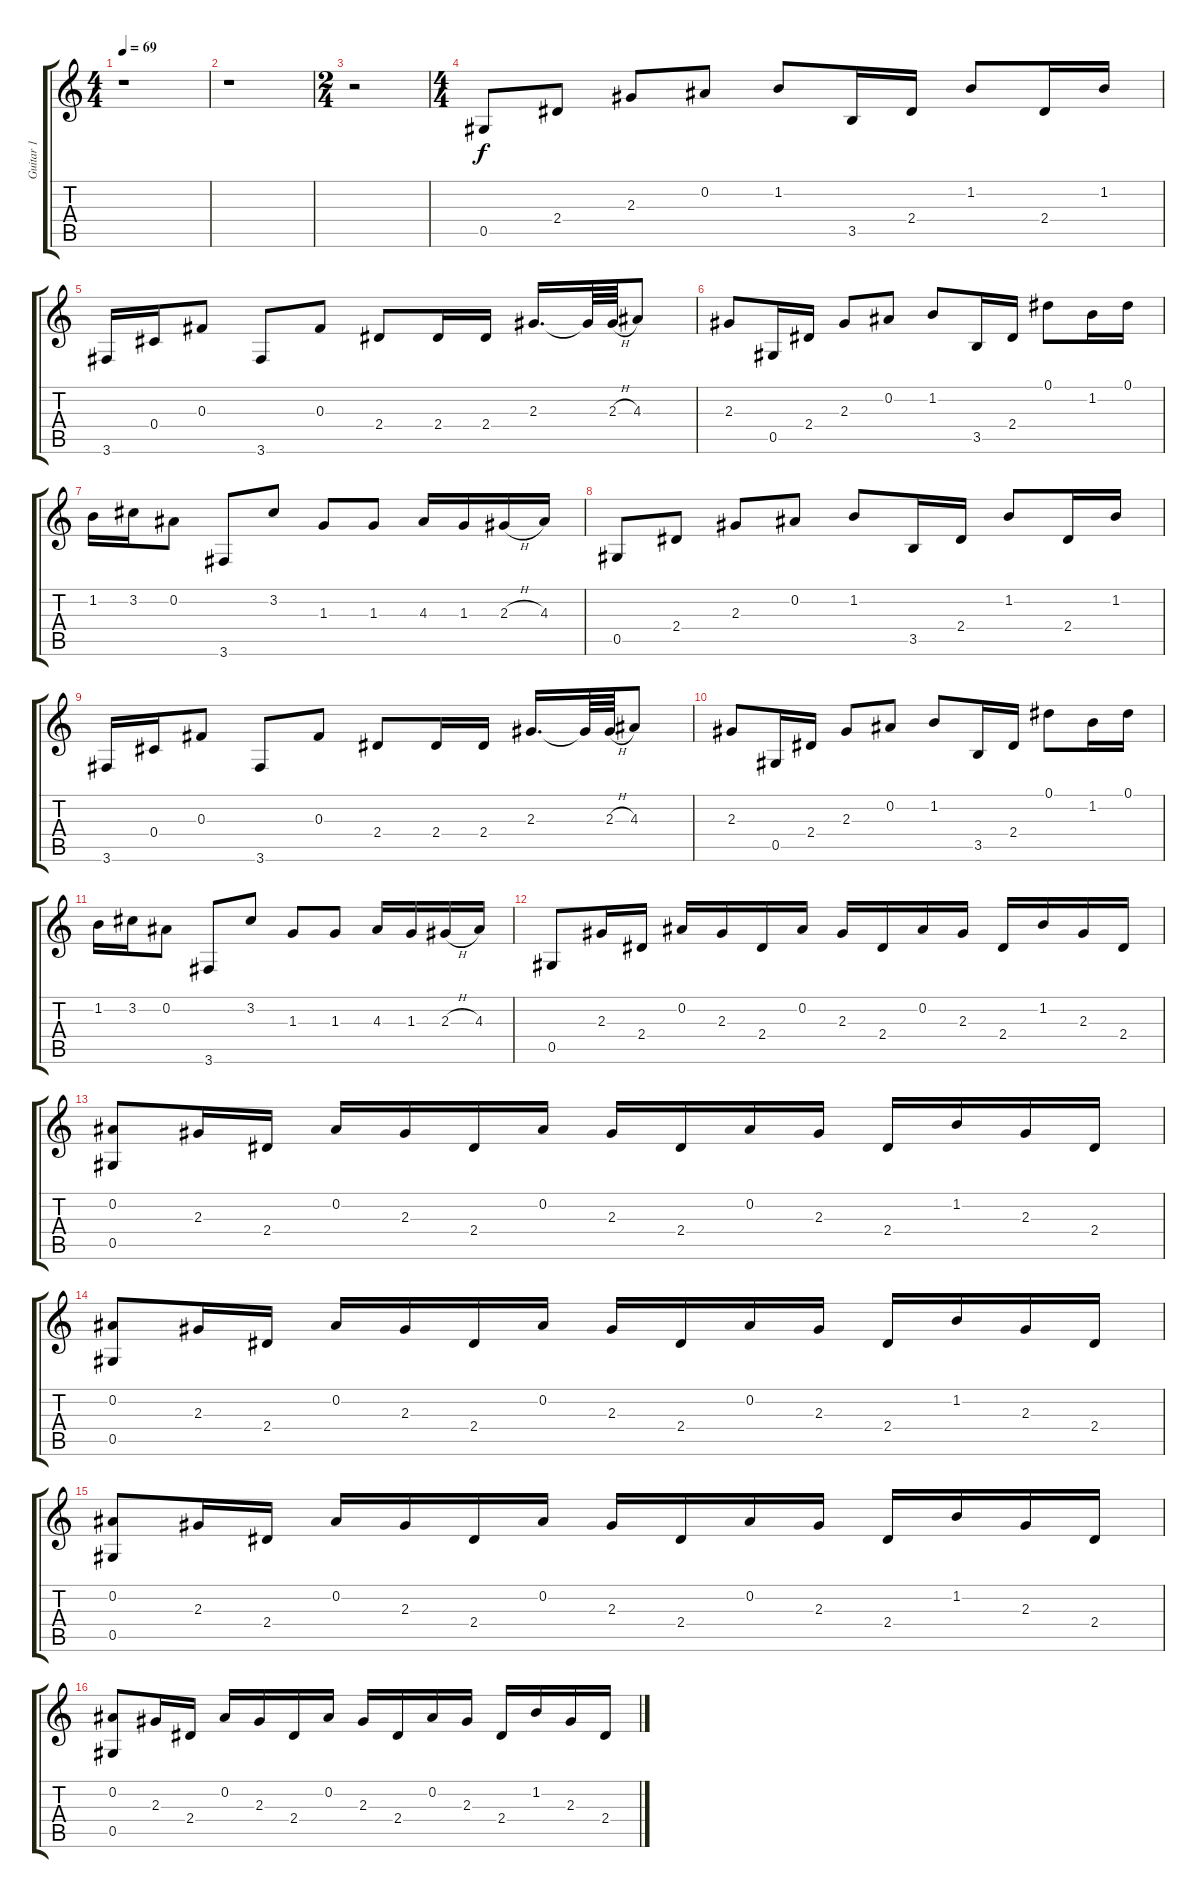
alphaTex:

\track ("Guitar 1" "Guitar 1") {instrument acousticguitarsteel}
\staff {score tabs}
\tuning (Eb4 Bb3 Gb3 Db3 Ab2 Eb2) {hide}
\ts (4 4)
\tempo 69
\clef g2
\ks c
r.1{dy f} |
r.1 |
\ts (2 4)
r.2 |
\ts (4 4)
0.5.8 2.4.8 2.3.8 0.2.8 1.2.8 3.5.16 2.4.16 1.2.8 2.4.16 1.2.16 |
3.6.16 0.4.16 0.3.8 3.6.8 0.3.8 2.4.8 2.4.16 2.4.16 2.3.16{d} 2.3{t}.64 2.3{h}.64 4.3.8 |
2.3.8 0.5.16 2.4.16 2.3.8 0.2.8 1.2.8 3.5.16 2.4.16 0.1.8 1.2.16 0.1.16 |
1.2.16 3.2.16 0.2.8 3.6.8 3.2.8 1.3.8 1.3.8 4.3.16 1.3.16 2.3{h}.16 4.3.16 |
0.5.8 2.4.8 2.3.8 0.2.8 1.2.8 3.5.16 2.4.16 1.2.8 2.4.16 1.2.16 |
3.6.16 0.4.16 0.3.8 3.6.8 0.3.8 2.4.8 2.4.16 2.4.16 2.3.16{d} 2.3{t}.64 2.3{h}.64 4.3.8 |
2.3.8 0.5.16 2.4.16 2.3.8 0.2.8 1.2.8 3.5.16 2.4.16 0.1.8 1.2.16 0.1.16 |
1.2.16 3.2.16 0.2.8 3.6.8 3.2.8 1.3.8 1.3.8 4.3.16 1.3.16 2.3{h}.16 4.3.16 |
0.5.8 2.3.16 2.4.16 0.2.16 2.3.16 2.4.16 0.2.16 2.3.16 2.4.16 0.2.16 2.3.16 2.4.16 1.2.16 2.3.16 2.4.16 |
(0.2 0.5).8 2.3.16 2.4.16 0.2.16 2.3.16 2.4.16 0.2.16 2.3.16 2.4.16 0.2.16 2.3.16 2.4.16 1.2.16 2.3.16 2.4.16 |
(0.2 0.5).8 2.3.16 2.4.16 0.2.16 2.3.16 2.4.16 0.2.16 2.3.16 2.4.16 0.2.16 2.3.16 2.4.16 1.2.16 2.3.16 2.4.16 |
(0.2 0.5).8 2.3.16 2.4.16 0.2.16 2.3.16 2.4.16 0.2.16 2.3.16 2.4.16 0.2.16 2.3.16 2.4.16 1.2.16 2.3.16 2.4.16 |
(0.2 0.5).8 2.3.16 2.4.16 0.2.16 2.3.16 2.4.16 0.2.16 2.3.16 2.4.16 0.2.16 2.3.16 2.4.16 1.2.16 2.3.16 2.4.16
